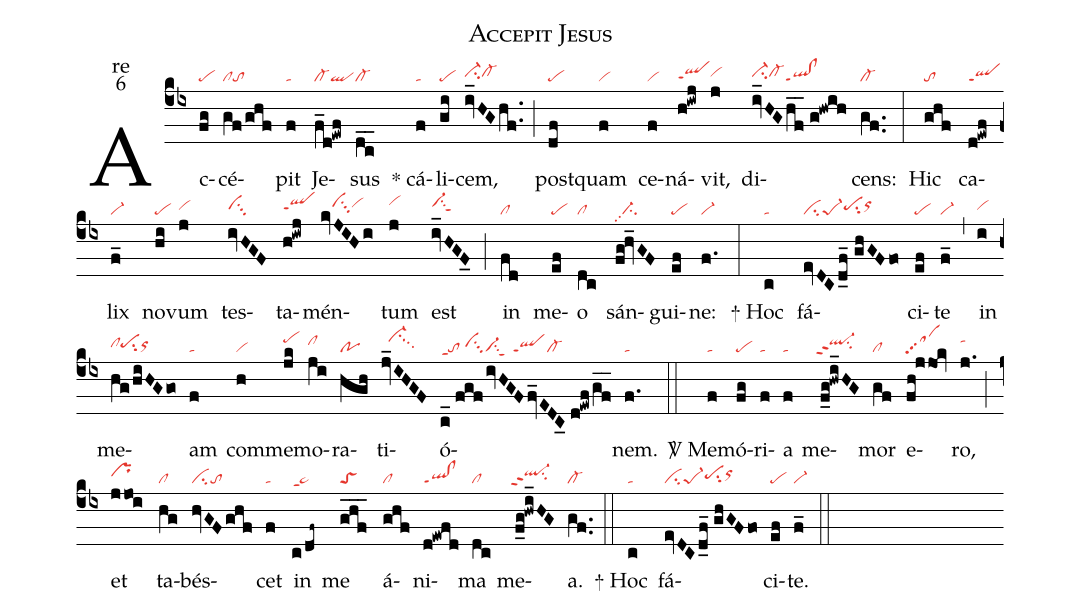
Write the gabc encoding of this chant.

name:Accepit Jesus;
office-part:re;
mode:6;
nabc-lines:1;
%%
(cb4) Ac(fg|pe)cé(gf/ghf|clto)pit(f|ta) Je(f_d!ewf|cl-ql)sus(dc__|cl-) <sp>*</sp> cá(f|ta)li(gi|pe)cem,(iv_HGhf..|ci-hhcl-hh) (;) pos(df|pe)tquam(f|vi) ce(f|vi)ná(h!iwj|qlhgppt1)vit,(j|vihh) di(iv_HGhf__//g!hwih|ci-hhcl-hhql!clppt1)cens:(gf..|cl-) (:) Hic(ghf|to) ca(d!ewf|qlppt1)lix(f_|vi-) no(hi|pe)vum(j|vihh) tes(ivHGF|vihhsu3)ta(h!iwj|qlhhppt1)mén(kvJIHi|///vihisu3vihi)tum(j|vihj) est(iv_HGF_0|vi-hisu2sut1) (;) in(fd|cl) me(ef|pe)o(dc|cl) sán(fg!hv_GF|//ci-pp2)gui(ef|pe)ne:(f.|vi-) (:)

<sp>+</sp> Hoc(c|ta) fá(evDCd_f_//ghGFfo|cipe-1pehhsu2orhi)ci(ef|pe)te(f_|vi-) (,) in(i|vihh) me(hg/hiHGgo|clhhpehhsu2orhh)am(f|ta) com(h|vi)me(jk|pehj)mo(ji|clhi)ra(hgh|po)ti(jv_IHGF|//vi-hjsu4)ó(c_//fgfivHGFfv_EDC_0//d!ewf/gf__|toppt1/vihhsu3vi-su2sut1//qlppt1cl-)nem.(f.|ta) (::)

<sp>V/</sp> Me(f|ta)mó(fg|pe)ri(f|ta)a(f|ta) me(f_g!hwi_HG|`ql-hippt2su2)mor(gf|cl) e(fh!jjok|sahipp2)ro,(j.|tahj) (;) et(jjoi|prhi) ta(hg|cl)bés(hvGFghf|cito)cet(f|ta) in(c/df~|pe~ppt1) me(ghf___|toS) á(ghf|cl)ni(d!ewfd|ql!clppt1)ma(dc|cl) me(f_g!hwi_HG|`ql-hippt2su2)a.(gf..|cl-) (::)

<sp>+</sp> Hoc(c|ta) fá(evDCd_f_//ghGFfo|cipe-1pehhsu2orhi)ci(ef|pe)te.(f_|vi-) (::)
